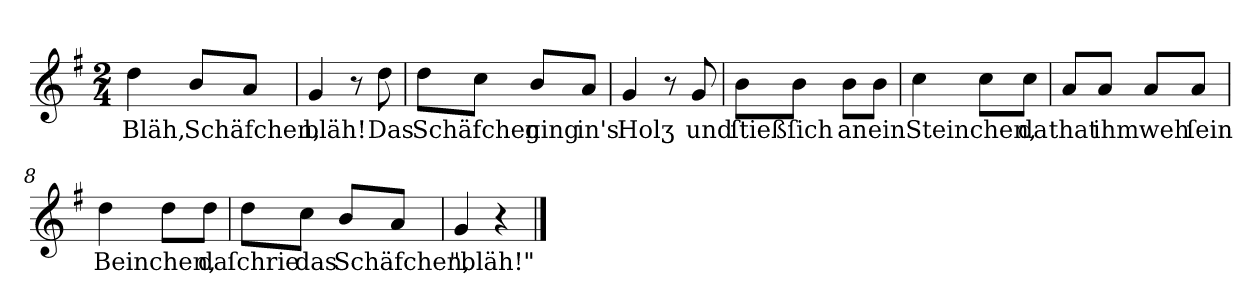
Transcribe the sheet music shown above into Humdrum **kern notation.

**kern	**text
*part1	*part1
*staff1	*staff1
*clefG2	*
*k[f#]	*
*G:	*
*M2/4	*
=1	=1
4dd	Bläh,
8b/L	Schäfchen,
8a/J	.
=2	=2
4g	bläh!
8r	.
8dd	Das
=3	=3
8dd\L	Schäfchen
8cc\J	.
8b/L	ging
8a/J	in's
=4	=4
4g	Holʒ
8r	.
8g	und
=5	=5
8b\L	ſtieß
8b\J	ſich
8b\L	an
8b\J	ein
=6	=6
4cc	Steinchen,
8cc\L	.
8cc\J	da
=7	=7
8a/L	that
8a/J	ihm
8a/L	weh
8a/J	ſein
=8	=8
4dd	Beinchen,
8dd\L	.
8dd\J	da
=9	=9
8dd\L	ſchrie
8cc\J	das
8b/L	Schäfchen,
8a/J	.
=10	=10
4g	"bläh!"
4r	.
==	==
*-	*-
